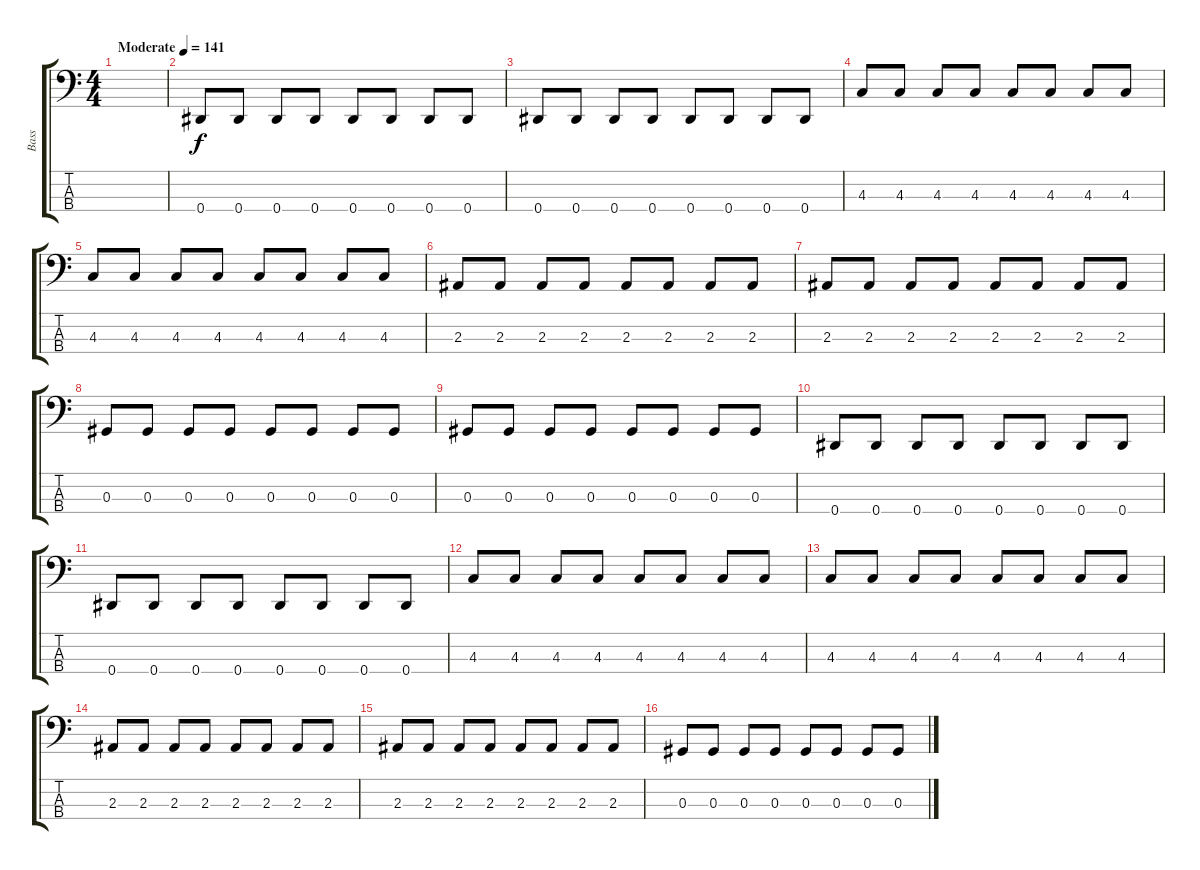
\track ("Bass" "Bass") {instrument electricbassfinger}
\staff {score tabs}
\tuning (Gb2 Db2 Ab1 Eb1) {hide}
\ts (4 4)
\tempo (141 "Moderate")
\clef f4
\ks c
|
0.4.8 0.4.8 0.4.8 0.4.8 0.4.8 0.4.8 0.4.8 0.4.8 |
0.4.8 0.4.8 0.4.8 0.4.8 0.4.8 0.4.8 0.4.8 0.4.8 |
4.3.8 4.3.8 4.3.8 4.3.8 4.3.8 4.3.8 4.3.8 4.3.8 |
4.3.8 4.3.8 4.3.8 4.3.8 4.3.8 4.3.8 4.3.8 4.3.8 |
2.3.8 2.3.8 2.3.8 2.3.8 2.3.8 2.3.8 2.3.8 2.3.8 |
2.3.8 2.3.8 2.3.8 2.3.8 2.3.8 2.3.8 2.3.8 2.3.8 |
0.3.8 0.3.8 0.3.8 0.3.8 0.3.8 0.3.8 0.3.8 0.3.8 |
0.3.8 0.3.8 0.3.8 0.3.8 0.3.8 0.3.8 0.3.8 0.3.8 |
0.4.8 0.4.8 0.4.8 0.4.8 0.4.8 0.4.8 0.4.8 0.4.8 |
0.4.8 0.4.8 0.4.8 0.4.8 0.4.8 0.4.8 0.4.8 0.4.8 |
4.3.8 4.3.8 4.3.8 4.3.8 4.3.8 4.3.8 4.3.8 4.3.8 |
4.3.8 4.3.8 4.3.8 4.3.8 4.3.8 4.3.8 4.3.8 4.3.8 |
2.3.8 2.3.8 2.3.8 2.3.8 2.3.8 2.3.8 2.3.8 2.3.8 |
2.3.8 2.3.8 2.3.8 2.3.8 2.3.8 2.3.8 2.3.8 2.3.8 |
0.3.8 0.3.8 0.3.8 0.3.8 0.3.8 0.3.8 0.3.8 0.3.8
